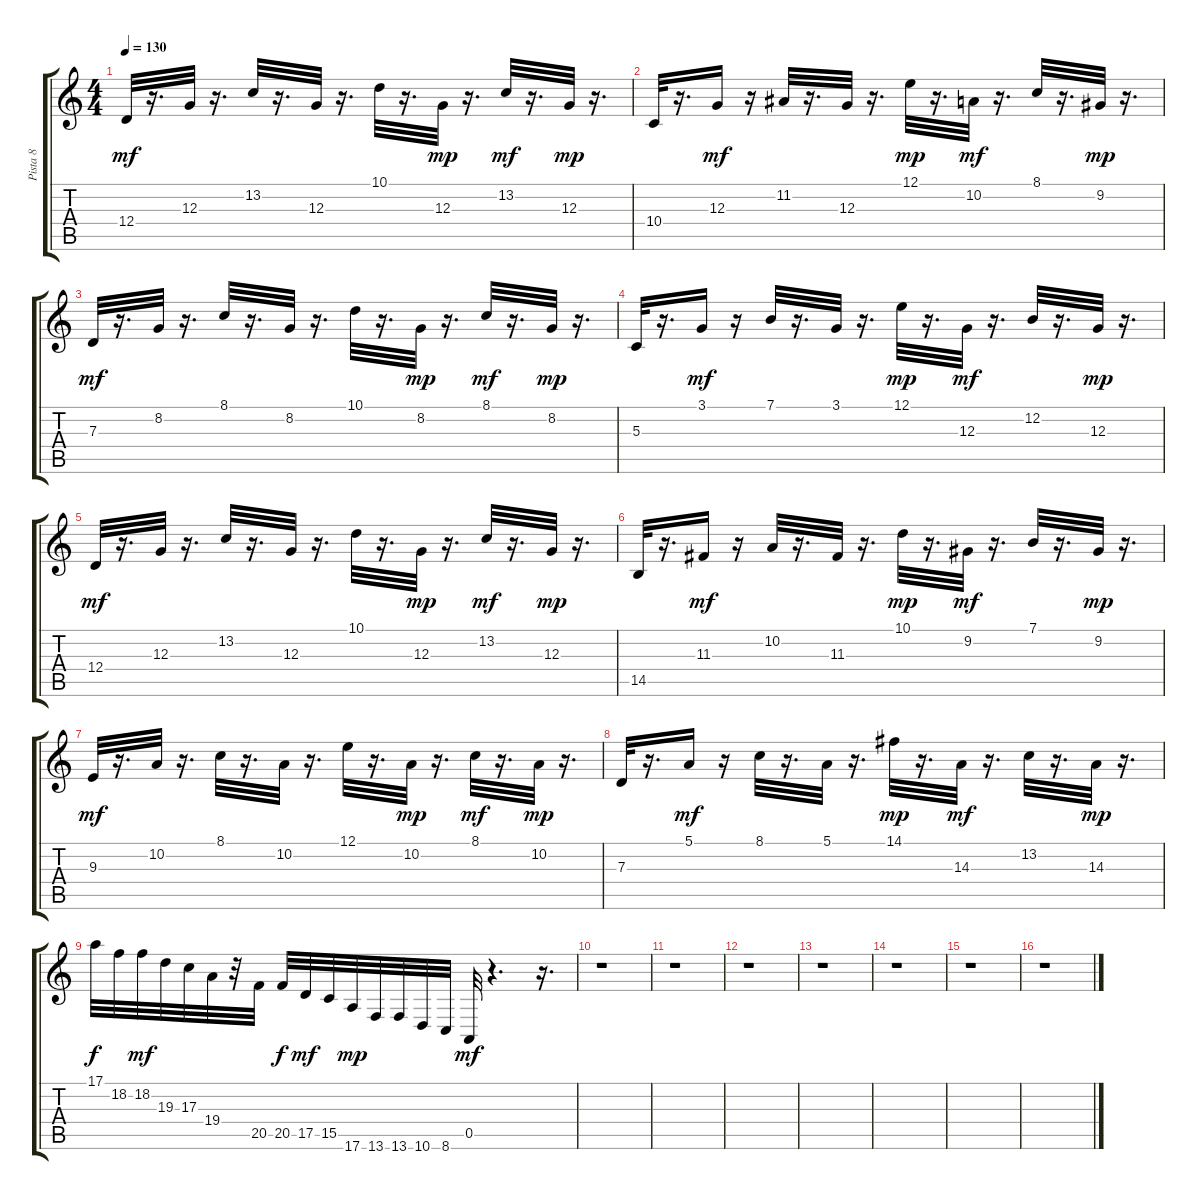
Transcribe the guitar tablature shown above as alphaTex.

\track ("Pista 8" "Pista 8") {instrument stringensemble1}
\staff {score tabs}
\tuning (E4 B3 G3 D3 A2 E2) {hide}
\ts (4 4)
\tempo 130
\clef g2
\ks c
12.4.32{dy mf} r.16{d} 12.3.32 r.16{d} 13.2.32 r.16{d} 12.3.32 r.16{d} 10.1.32 r.16{d} 12.3.32{dy mp} r.16{d} 13.2.32{dy mf} r.16{d} 12.3.32{dy mp} r.16{d} |
10.4.32 r.16{d} 12.3.16{dy mf} r.16 11.2.32 r.16{d} 12.3.32 r.16{d} 12.1.32{dy mp} r.16{d} 10.2.32{dy mf} r.16{d} 8.1.32 r.16{d} 9.2.32{dy mp} r.16{d} |
7.3.32{dy mf} r.16{d} 8.2.32 r.16{d} 8.1.32 r.16{d} 8.2.32 r.16{d} 10.1.32 r.16{d} 8.2.32{dy mp} r.16{d} 8.1.32{dy mf} r.16{d} 8.2.32{dy mp} r.16{d} |
5.3.32 r.16{d} 3.1.16{dy mf} r.16 7.1.32 r.16{d} 3.1.32 r.16{d} 12.1.32{dy mp} r.16{d} 12.3.32{dy mf} r.16{d} 12.2.32 r.16{d} 12.3.32{dy mp} r.16{d} |
12.4.32{dy mf} r.16{d} 12.3.32 r.16{d} 13.2.32 r.16{d} 12.3.32 r.16{d} 10.1.32 r.16{d} 12.3.32{dy mp} r.16{d} 13.2.32{dy mf} r.16{d} 12.3.32{dy mp} r.16{d} |
14.5.32 r.16{d} 11.3.16{dy mf} r.16 10.2.32 r.16{d} 11.3.32 r.16{d} 10.1.32{dy mp} r.16{d} 9.2.32{dy mf} r.16{d} 7.1.32 r.16{d} 9.2.32{dy mp} r.16{d} |
9.3.32{dy mf} r.16{d} 10.2.32 r.16{d} 8.1.32 r.16{d} 10.2.32 r.16{d} 12.1.32 r.16{d} 10.2.32{dy mp} r.16{d} 8.1.32{dy mf} r.16{d} 10.2.32{dy mp} r.16{d} |
7.3.32 r.16{d} 5.1.16{dy mf} r.16 8.1.32 r.16{d} 5.1.32 r.16{d} 14.1.32{dy mp} r.16{d} 14.3.32{dy mf} r.16{d} 13.2.32 r.16{d} 14.3.32{dy mp} r.16{d} |
17.1.32{dy f} 18.2.32 18.2.32{dy mf} 19.3.32 17.3.32 19.4.32 r.32 20.5.32 20.5.32{dy f} 17.5.32{dy mf} 15.5.32 17.6.32{dy mp} 13.6.32 13.6.32 10.6.32 8.6.32 0.5.32{dy mf} r.4{d} r.16{d} |
r.1 |
r.1 |
r.1 |
r.1 |
r.1 |
r.1 |
r.1
